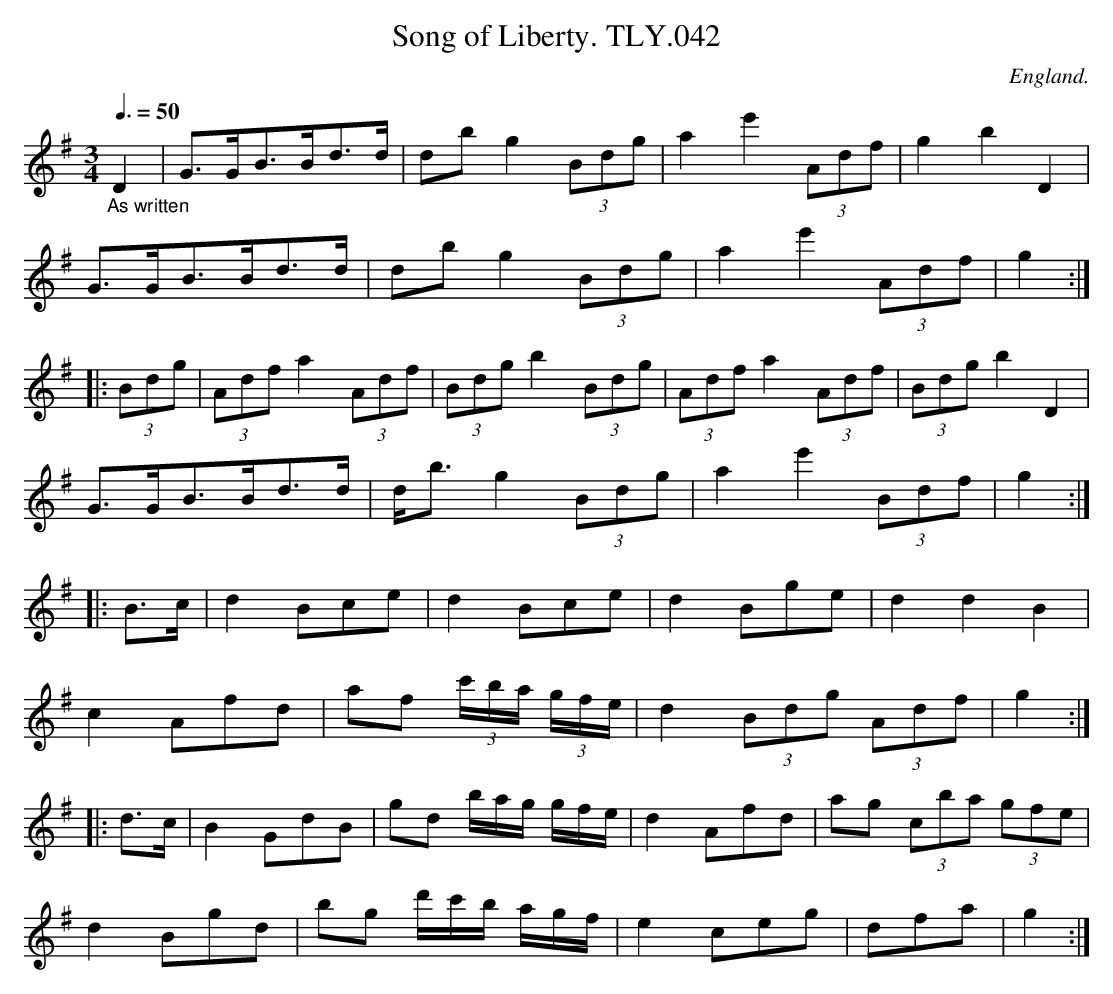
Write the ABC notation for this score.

X:1
T:Song of Liberty. TLY.042
L:1/8
M:3/4
O:England.
Q:3/8=50
K:G
"_As written"D2|G>GB>Bd>d| db g2 (3Bdg| a2e'2 (3Adf| g2 b2 D2|!
G>GB>Bd>d| db g2  (3Bdg| a2e'2 (3Adf| g2:|!
|:(3Bdg| (3Adf a2 (3Adf | (3Bdg b2 (3Bdg|  (3Adf a2 (3Adf|\
(3Bdg b2D2|!
G>GB>Bd>d|d<b g2 (3Bdg| a2e'2 (3Bdf| g2:|!
|:B>c|d2  Bce| d2 Bce| d2 Bge| d2d2 B2|!
c2 Afd| af (3c'/b/a/ (3g/f/e/| d2 (3Bdg (3Adf| g2:|!
|:d>c|B2 GdB| gd b/a/g/ g/f/e/| d2 Afd| ag (3cba (3gfe|!
d2 Bgd|bg d'/c'/b/ a/g/f/| e2 ceg| dfa|g2:|
